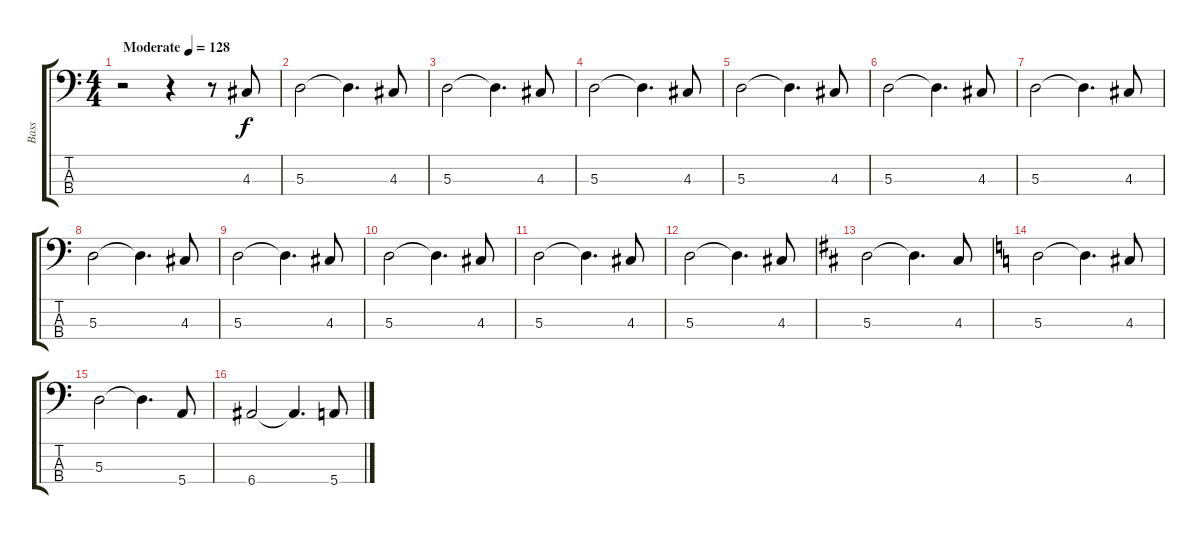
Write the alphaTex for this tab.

\track ("Bass" "Bass") {instrument electricbasspick}
\staff {score tabs}
\tuning (G2 D2 A1 E1) {hide}
\ts (4 4)
\tempo (128 "Moderate")
\clef f4
\ks c
r.2{dy f instrument electricbasspick} r.4 r.8 4.3.8 |
5.3.2 5.3{t}.4{d} 4.3.8 |
5.3.2 5.3{t}.4{d} 4.3.8 |
5.3.2 5.3{t}.4{d} 4.3.8 |
5.3.2 5.3{t}.4{d} 4.3.8 |
5.3.2 5.3{t}.4{d} 4.3.8 |
5.3.2 5.3{t}.4{d} 4.3.8 |
5.3.2 5.3{t}.4{d} 4.3.8 |
5.3.2 5.3{t}.4{d} 4.3.8 |
5.3.2 5.3{t}.4{d} 4.3.8 |
5.3.2 5.3{t}.4{d} 4.3.8 |
5.3.2 5.3{t}.4{d} 4.3.8 |
\ks d
5.3.2 5.3{t}.4{d} 4.3.8 |
\ks c
5.3.2 5.3{t}.4{d} 4.3.8 |
5.3.2 5.3{t}.4{d} 5.4.8 |
6.4.2 6.4{t}.4{d} 5.4.8
